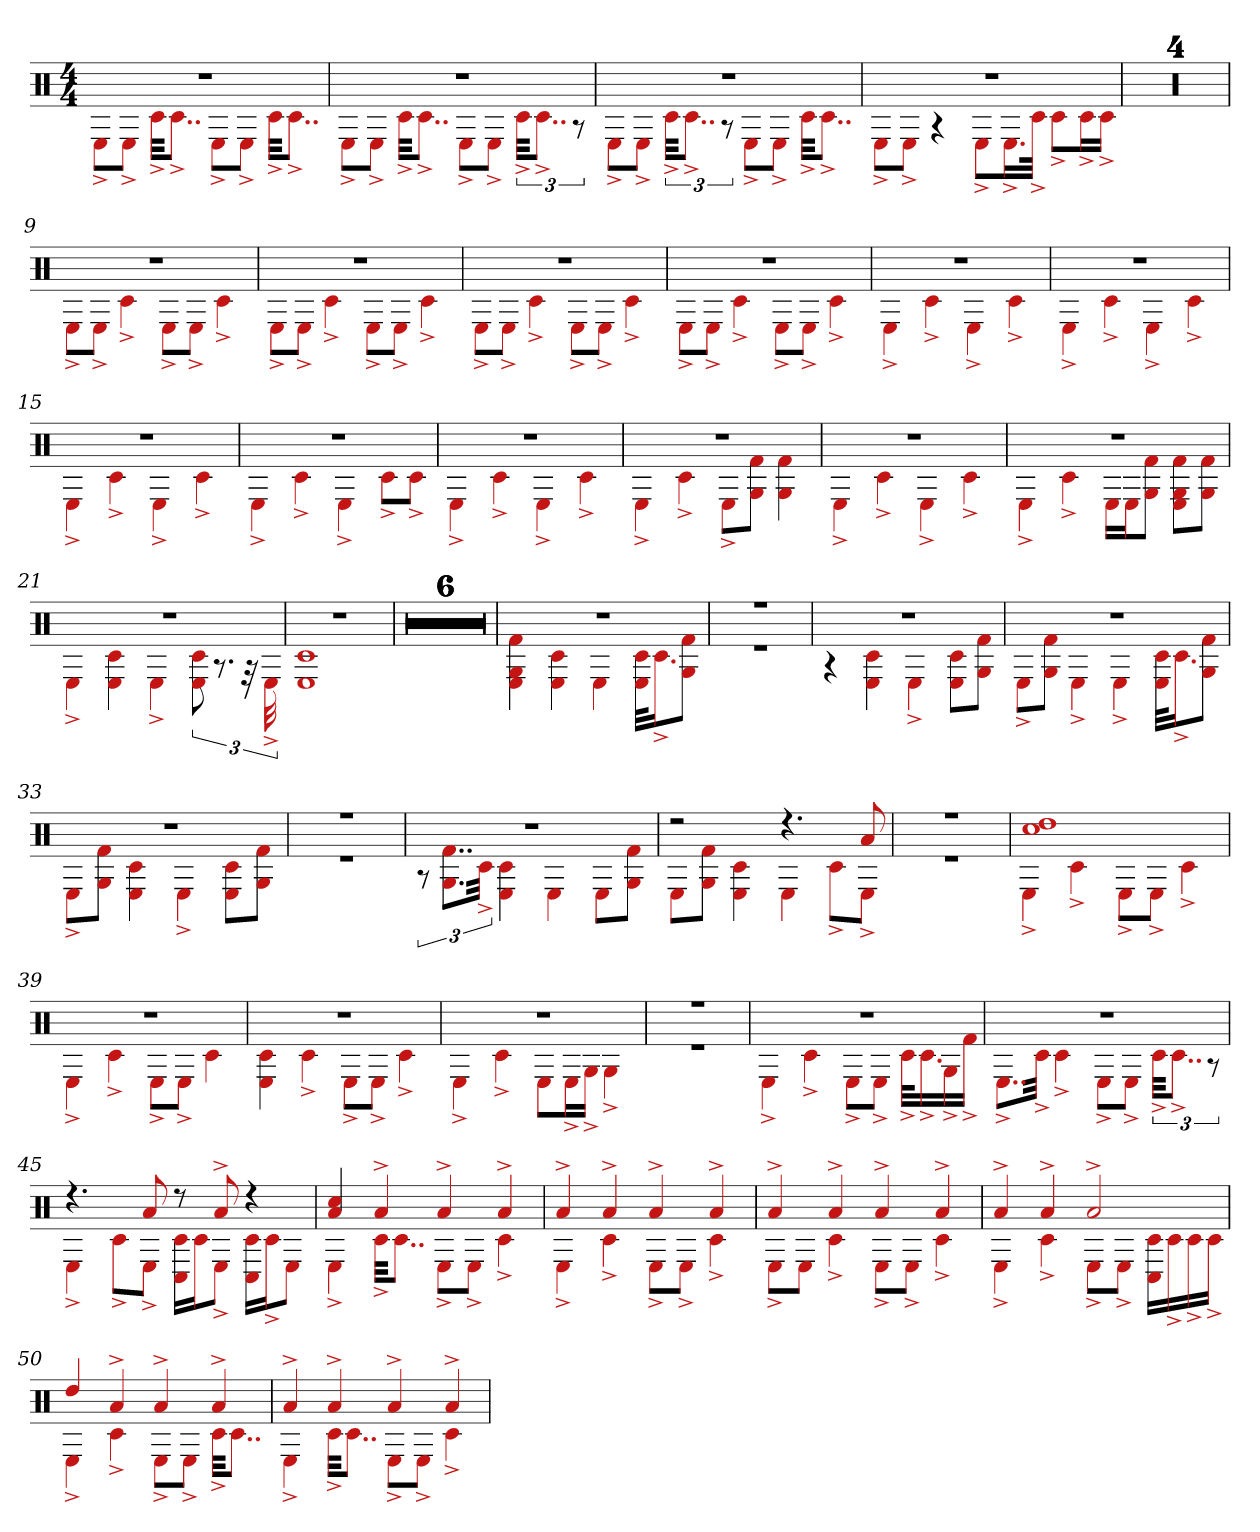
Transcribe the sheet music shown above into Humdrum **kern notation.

**kern
*part1
*staff1
*clefX
*k[]
*M4/4
=1
*^
1r	8E^L
.	8E^J
.	32c#^KKL
.	8..c#^J
.	8E^L
.	8E^J
.	32c#^KKL
.	8..c#^J
=2	=2
1r	8E^L
.	8E^J
.	32c#^KKL
.	8..c#^J
.	8E^L
.	8E^J
.	48c#^KKL
.	12..c#^J
.	12r
=3	=3
1r	8E^L
.	8E^J
.	48c#^KKL
.	12..c#^J
.	12r
.	8E^L
.	8E^J
.	32c#^KKL
.	8..c#^J
=4	=4
1r	8E^L
.	8E^J
.	4r
.	8E^L
.	16.E^L
.	32c#^JJk
.	8c#^L
.	16c#^L
.	16c#^JJ
=5	=5
1r	1r
=6	=6
1r	1r
=7	=7
1r	1r
=8	=8
1r	1r
=9	=9
1r	8E^L
.	8E^J
.	4c#^
.	8E^L
.	8E^J
.	4c#^
=10	=10
1r	8E^L
.	8E^J
.	4c#^
.	8E^L
.	8E^J
.	4c#^
=11	=11
1r	8E^L
.	8E^J
.	4c#^
.	8E^L
.	8E^J
.	4c#^
=12	=12
1r	8E^L
.	8E^J
.	4c#^
.	8E^L
.	8E^J
.	4c#^
=13	=13
1r	4E^
.	4c#^
.	4E^
.	4c#^
=14	=14
1r	4E^
.	4c#^
.	4E^
.	4c#^
=15	=15
1r	4E^
.	4c#^
.	4E^
.	4c#^
=16	=16
1r	4E^
.	4c#^
.	4E^
.	8c#^L
.	8c#^J
=17	=17
1r	4E^
.	4c#^
.	4E^
.	4c#^
=18	=18
1r	4E^
.	4c#^
.	8E^L
.	8f# 8GJ
.	4f# 4G
=19	=19
1r	4E^
.	4c#^
.	4E^
.	4c#^
=20	=20
1r	4E^
.	4c#^
.	16ELL
.	16EJ
.	8G 8f#J
.	8E 8f# 8GL
.	8G 8f#J
=21	=21
1r	4E^
.	4E 4c#
.	4E^
.	12E 12c#
.	12.r
.	48r
.	48E^
=22	=22
1r	1E 1c#
=23	=23
1r	1r
=24	=24
1r	1r
=25	=25
1r	1r
=26	=26
1r	1r
=27	=27
1r	1r
=28	=28
1r	1r
=29	=29
1r	4f# 4G 4E
.	4E 4c#
.	4E
.	32E 32c#KLL
.	16.c#^J
.	8f# 8GJ
=30	=30
1r	1r
=31	=31
1r	4r
.	4c# 4E
.	4E^
.	8E 8c#L
.	8f# 8GJ
=32	=32
1r	8E^L
.	8G 8f#J
.	4E^
.	4E^
.	32c# 32EKLL
.	16.c#^J
.	8f# 8GJ
=33	=33
1r	8E^L
.	8f# 8GJ
.	4c# 4E
.	4E^
.	8E 8c#L
.	8f# 8GJ
=34	=34
1r	1r
=35	=35
1r	12r
.	12..f# 12..GL
.	48c#^Jkk
.	4E 4c#
.	4E
.	8EL
.	8f# 8GJ
=36	=36
2r	8EL
.	8f# 8GJ
.	4E 4c#
4.r	4E
.	8c#^L
8a	8E^J
=37	=37
1r	1r
=38	=38
1cc# 1dd	4E^
.	4c#^
.	8E^L
.	8E^J
.	4c#^
=39	=39
1r	4E^
.	4c#^
.	8E^L
.	8E^J
.	4c#
=40	=40
1r	4c# 4E
.	4c#^
.	8E^L
.	8E^J
.	4c#^
=41	=41
1r	4E^
.	4c#^
.	8EL
.	16E^L
.	16G^JJ
.	4G^
=42	=42
1r	1r
=43	=43
1r	4E^
.	4c#^
.	8E^L
.	8E^J
.	32c#^KLL
.	16.c#^
.	16G^
.	16f#^JJ
=44	=44
1r	8..E^L
.	32c#^Jkk
.	4c#^
.	8E^L
.	8E^J
.	48c#^KKL
.	12..c#^J
.	12r
=45	=45
4.r	4E^
.	8c#^L
8a	8E^J
8r	16C# 16c#LL
.	16c#J
8a^	8E^J
4r	16C# 16c#LL
.	16c#^J
.	8EJ
=46	=46
4a 4cc#	4E^
4a^	32c#^KKL
.	8..c#J
4a^	8E^L
.	8E^J
4a^	4c#^
=47	=47
4a^	4E^
4a^	4c#^
4a^	8E^L
.	8E^J
4a^	4c#^
=48	=48
4a^	8E^L
.	8EJ
4a^	4c#^
4a^	8E^L
.	8E^J
4a^	4c#^
=49	=49
4a^	4E^
4a^	4c#^
2a^	8E^L
.	8E^J
.	16C# 16c#LL
.	16c#^
.	16c#^
.	16c#^JJ
=50	=50
4dd	4E^
4a^	4c#^
4a^	8E^L
.	8E^J
4a^	32c#^KKL
.	8..c#J
=51	=51
4a^	4E^
4a^	32c#^KKL
.	8..c#J
4a^	8E^L
.	8E^J
4a^	4c#^
*v	*v
=
*-
